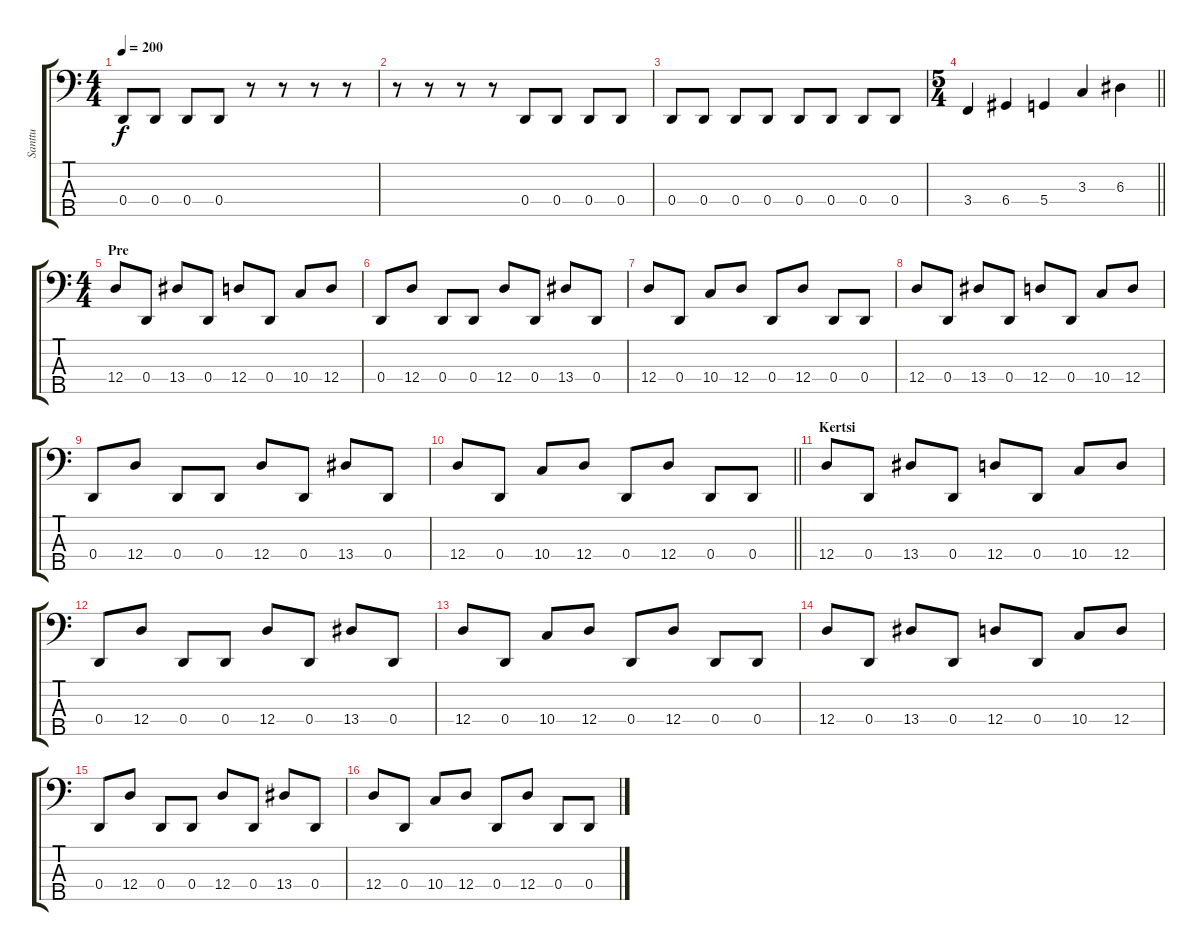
\track ("Santtu" "Santtu") {instrument electricbasspick}
\staff {score tabs}
\tuning (G2 D2 A1 D1 A0) {hide}
\ts (4 4)
\tempo 200
\clef f4
\ks c
0.4.8{dy f} 0.4.8 0.4.8 0.4.8 r.8 r.8 r.8 r.8 |
r.8 r.8 r.8 r.8 0.4.8 0.4.8 0.4.8 0.4.8 |
0.4.8 0.4.8 0.4.8 0.4.8 0.4.8 0.4.8 0.4.8 0.4.8 |
\ts (5 4)
\barLineRight lightlight
3.4.4 6.4.4 5.4.4 3.3.4 6.3.4 |
\ts (4 4)
\section ("" "Pre")
12.4.8 0.4.8 13.4.8 0.4.8 12.4.8 0.4.8 10.4.8 12.4.8 |
0.4.8 12.4.8 0.4.8 0.4.8 12.4.8 0.4.8 13.4.8 0.4.8 |
12.4.8 0.4.8 10.4.8 12.4.8 0.4.8 12.4.8 0.4.8 0.4.8 |
12.4.8 0.4.8 13.4.8 0.4.8 12.4.8 0.4.8 10.4.8 12.4.8 |
0.4.8 12.4.8 0.4.8 0.4.8 12.4.8 0.4.8 13.4.8 0.4.8 |
\barLineRight lightlight
12.4.8 0.4.8 10.4.8 12.4.8 0.4.8 12.4.8 0.4.8 0.4.8 |
\section ("" "Kertsi")
12.4.8 0.4.8 13.4.8 0.4.8 12.4.8 0.4.8 10.4.8 12.4.8 |
0.4.8 12.4.8 0.4.8 0.4.8 12.4.8 0.4.8 13.4.8 0.4.8 |
12.4.8 0.4.8 10.4.8 12.4.8 0.4.8 12.4.8 0.4.8 0.4.8 |
12.4.8 0.4.8 13.4.8 0.4.8 12.4.8 0.4.8 10.4.8 12.4.8 |
0.4.8 12.4.8 0.4.8 0.4.8 12.4.8 0.4.8 13.4.8 0.4.8 |
12.4.8 0.4.8 10.4.8 12.4.8 0.4.8 12.4.8 0.4.8 0.4.8
